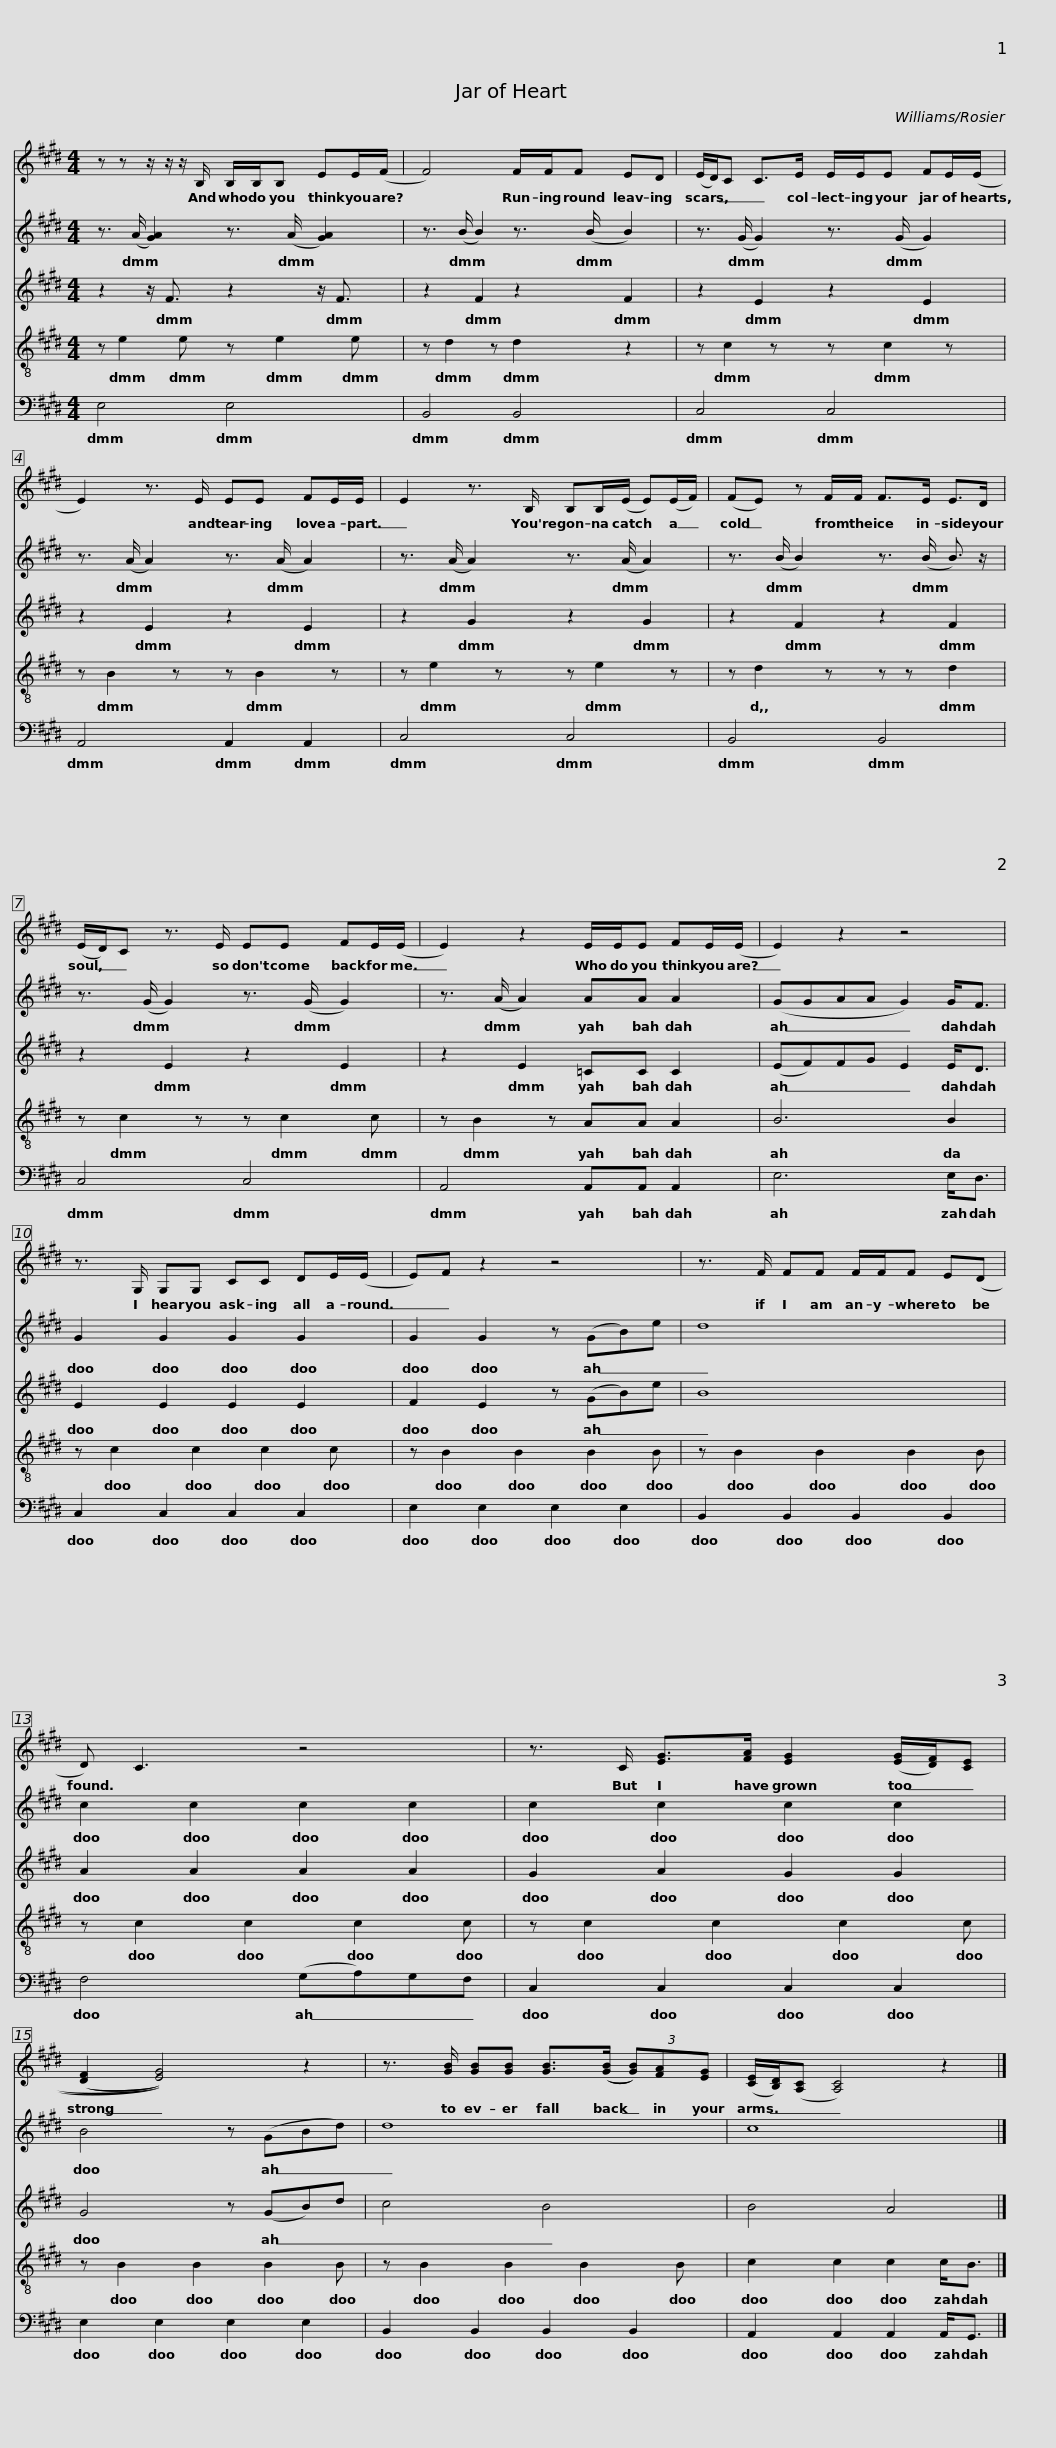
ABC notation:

X:1
%%score 1 2 3 4 5
L:1/8
M:4/4
I:linebreak $
K:E
V:1 treble
V:2 treble
V:3 treble
V:4 treble-8
V:5 bass
V:1
 z z z/ z/ z/ B,/ B,/B,/B, EE/(F/ | F4) F/F/F ED |$ (E/D/)C C>E E/E/E FE/(E/ | E2) z3/2 E/ EE FE/E/ |$ E2 z3/2 B,/ B,B,/(E/ E)(E/F/) | %5
 (FE) z F/F/ F>E E>D |$ (E/D/)C z3/2 E/ EE FE/(E/ | E2) z2 E/E/E FE/(E/ |$ E2) z2 z4 | z3/2 G,/ G,G, CC DE/(E/ | %10
 E)F z2 z4 |$ z3/2 F/ FF F/F/F E(D | D) C3 z4 | z3/2 C/ [EG]>[FA] [EG]2 ([EG]/[DF]/)[CE] |$ (((([DF]2 [EG]4)))) z2 | %15
 z3/2 [GB]/ [GB][GB] [GB]>(([GB] (3[GB]))[FA][EG] | ([CE]/[B,D]/)([A,C] [A,C]4) z2 |] %17
V:2
 z3/2 (A/ [GA]2) z3/2 (A/ [GA]2) | z3/2 (B/ B2) z3/2 (B/ B2) |$ z3/2 (G/ G2) z3/2 (G/ G2) | z3/2 (A/ A2) z3/2 (A/ A2) |$ z3/2 (A/ A2) z3/2 (A/ A2) | %5
 z3/2 (B/ B2) z3/2 (B/ B3/2) z/ |$ z3/2 (G/ G2) z3/2 (G/ G2) | z3/2 (A/ A2) AA A2 |$ (GGAA G2) G<F | G2 G2 G2 G2 | %10
 G2 G2 z (GB)e |$ d8 | c2 c2 c2 c2 | c2 c2 c2 c2 |$ B4 z (GBd) | %15
 d8 | c8 |] %17
V:3
 z2 z/ F3/2 z2 z/ F3/2 | z2 F2 z2 F2 |$ z2 E2 z2 E2 | z2 E2 z2 E2 |$ z2 G2 z2 G2 | %5
 z2 F2 z2 F2 |$ z2 E2 z2 E2 | z2 E2 =CC C2 |$ (EF)FG E2 E<D | E2 E2 E2 E2 | %10
 F2 E2 z (GB)e |$ B8 | A2 A2 A2 A2 | G2 A2 G2 G2 |$ G4 z (GB)d | %15
 c4 B4 | B4 A4 |] %17
V:4
 z e2 e z e2 e | z d2 z d2 z2 |$ z c2 z z c2 z | z B2 z z B2 z |$ z e2 z z e2 z | %5
 z d2 z z z d2 |$ z c2 z z c2 c | z B2 z AA A2 |$ B6 B2 | z c2 c2 c2 c | %10
 z B2 B2 B2 B |$ z B2 B2 B2 B | z c2 c2 c2 c | z c2 c2 c2 c |$ z B2 B2 B2 B | %15
 z B2 B2 B2 B | c2 c2 c2 c<B |] %17
V:5
 E,4 E,4 | B,,4 B,,4 |$ C,4 C,4 | A,,4 A,,2 A,,2 |$ C,4 C,4 | %5
 B,,4 B,,4 |$ C,4 C,4 | A,,4 A,,A,, A,,2 |$ E,6 E,<D, | C,2 C,2 C,2 C,2 | %10
 E,2 E,2 E,2 E,2 |$ B,,2 B,,2 B,,2 B,,2 | F,4 (G,A,)G,F, | C,2 C,2 C,2 C,2 |$ E,2 E,2 E,2 E,2 | %15
 B,,2 B,,2 B,,2 B,,2 | A,,2 A,,2 A,,2 A,,<G,, |] %17
